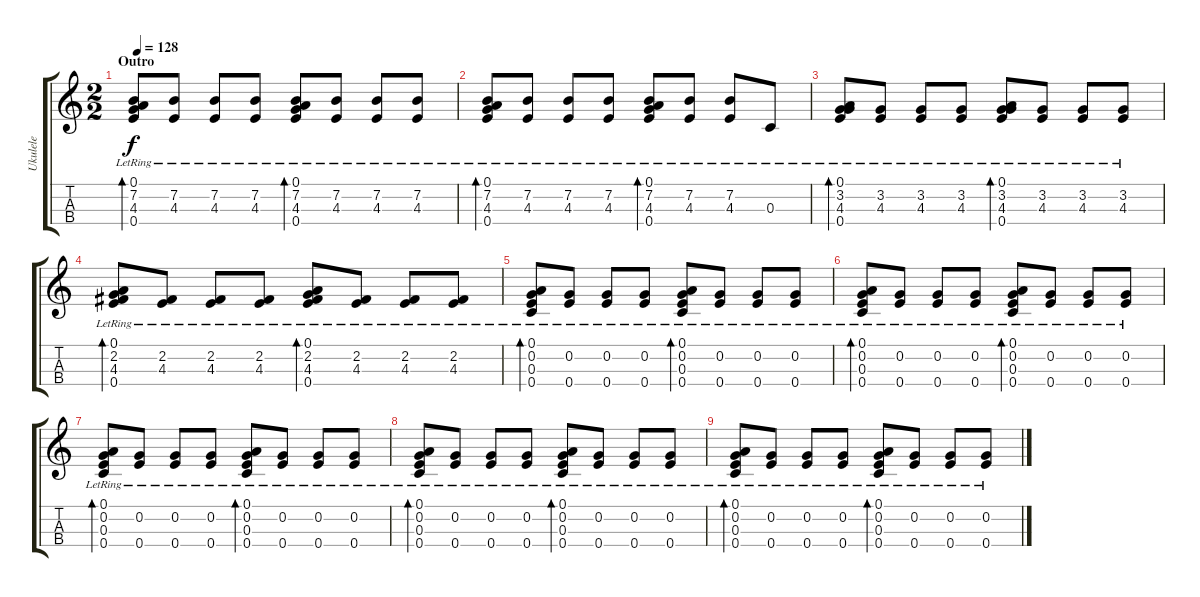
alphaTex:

\track ("Ukulele" "Ukulele") {instrument shamisen}
\staff {score tabs}
\tuning (A4 E4 C4 G4) {hide}
\ts (2 2)
\section ("" "Outro")
\tempo 128
\clef g2
\ks c
(0.1{lr} 7.2{lr} 4.3{lr} 0.4{lr}).8{bd 120 dy f} (7.2{lr} 4.3{lr}).8 (7.2{lr} 4.3{lr}).8 (7.2{lr} 4.3{lr}).8 (0.1{lr} 7.2{lr} 4.3{lr} 0.4{lr}).8{bd 120} (7.2{lr} 4.3{lr}).8 (7.2{lr} 4.3{lr}).8 (7.2{lr} 4.3{lr}).8 |
(0.1{lr} 7.2{lr} 4.3{lr} 0.4{lr}).8{bd 120} (7.2{lr} 4.3{lr}).8 (7.2{lr} 4.3{lr}).8 (7.2{lr} 4.3{lr}).8 (0.1{lr} 7.2{lr} 4.3{lr} 0.4{lr}).8{bd 120} (7.2{lr} 4.3{lr}).8 (7.2{lr} 4.3{lr}).8 0.3{lr}.8 |
(0.1{lr} 3.2{lr} 4.3{lr} 0.4{lr}).8{bd 120} (3.2{lr} 4.3{lr}).8 (3.2{lr} 4.3{lr}).8 (3.2{lr} 4.3{lr}).8 (0.1{lr} 3.2{lr} 4.3{lr} 0.4{lr}).8{bd 120} (3.2{lr} 4.3{lr}).8 (3.2{lr} 4.3{lr}).8 (3.2{lr} 4.3{lr}).8 |
(0.1{lr} 2.2{lr} 4.3{lr} 0.4{lr}).8{bd 120} (2.2{lr} 4.3{lr}).8 (2.2{lr} 4.3{lr}).8 (2.2{lr} 4.3{lr}).8 (0.1{lr} 2.2{lr} 4.3{lr} 0.4{lr}).8{bd 120} (2.2{lr} 4.3{lr}).8 (2.2{lr} 4.3{lr}).8 (2.2{lr} 4.3{lr}).8 |
(0.1{lr} 0.2{lr} 0.3{lr} 0.4{lr}).8{bd 120} (0.2{lr} 0.4{lr}).8 (0.2{lr} 0.4{lr}).8 (0.2{lr} 0.4{lr}).8 (0.1{lr} 0.2{lr} 0.3{lr} 0.4{lr}).8{bd 120} (0.2{lr} 0.4{lr}).8 (0.2{lr} 0.4{lr}).8 (0.2{lr} 0.4{lr}).8 |
(0.1{lr} 0.2{lr} 0.3{lr} 0.4{lr}).8{bd 120} (0.2{lr} 0.4{lr}).8 (0.2{lr} 0.4{lr}).8 (0.2{lr} 0.4{lr}).8 (0.1{lr} 0.2{lr} 0.3{lr} 0.4{lr}).8{bd 120} (0.2{lr} 0.4{lr}).8 (0.2{lr} 0.4{lr}).8 (0.2{lr} 0.4{lr}).8 |
(0.1{lr} 0.2{lr} 0.3{lr} 0.4{lr}).8{bd 120} (0.2{lr} 0.4{lr}).8 (0.2{lr} 0.4{lr}).8 (0.2{lr} 0.4{lr}).8 (0.1{lr} 0.2{lr} 0.3{lr} 0.4{lr}).8{bd 120} (0.2{lr} 0.4{lr}).8 (0.2{lr} 0.4{lr}).8 (0.2{lr} 0.4{lr}).8 |
(0.1{lr} 0.2{lr} 0.3{lr} 0.4{lr}).8{bd 120} (0.2{lr} 0.4{lr}).8 (0.2{lr} 0.4{lr}).8 (0.2{lr} 0.4{lr}).8 (0.1{lr} 0.2{lr} 0.3{lr} 0.4{lr}).8{bd 120} (0.2{lr} 0.4{lr}).8 (0.2{lr} 0.4{lr}).8 (0.2{lr} 0.4{lr}).8 |
(0.1{lr} 0.2{lr} 0.3{lr} 0.4{lr}).8{bd 120} (0.2{lr} 0.4{lr}).8 (0.2{lr} 0.4{lr}).8 (0.2{lr} 0.4{lr}).8 (0.1{lr} 0.2{lr} 0.3{lr} 0.4{lr}).8{bd 120} (0.2{lr} 0.4{lr}).8 (0.2{lr} 0.4{lr}).8 (0.2{lr} 0.4{lr}).8
